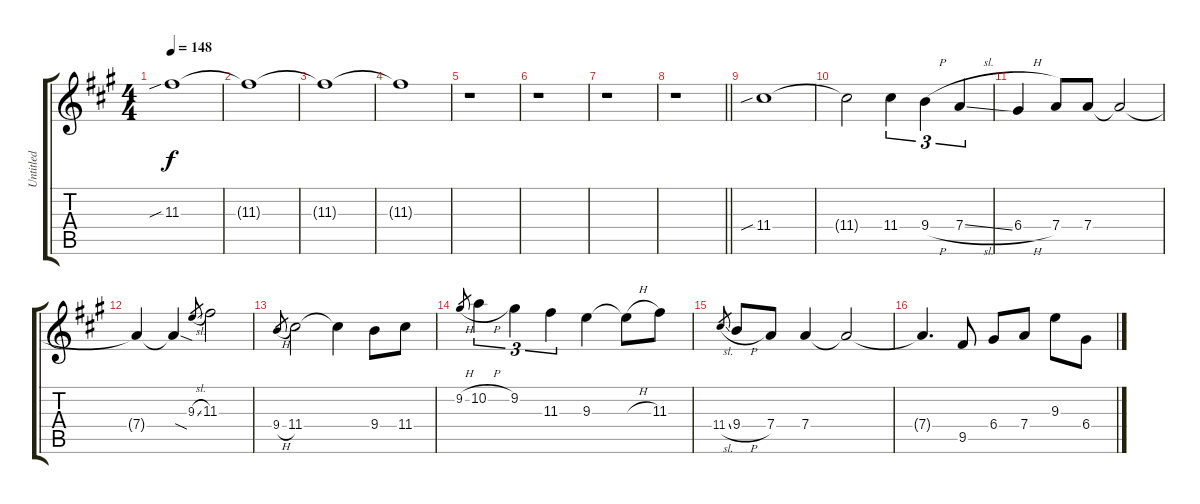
\track ("Untitled" "Untitled") {instrument overdrivenguitar}
\staff {score tabs}
\tuning (E4 B3 G3 D3 A2 E2) {hide}
\ts (4 4)
\tempo 148
\clef g2
\ks a
11.3{sib}.1{dy f} |
11.3{t}.1 |
11.3{t}.1 |
11.3{t}.1 |
r.1 |
r.1 |
r.1 |
\barLineRight lightlight
r.1 |
11.4{sib}.1 |
11.4{t}.2 11.4.4{tu (3 2)} 9.4{h}.4{tu (3 2)} 7.4{sl}.4{tu (3 2)} |
6.4{h}.4 7.4.8 7.4.8 7.4{t}.2 |
7.4{t}.4 7.4{sod t}.4 9.3{sl}.8{gr} 11.3.2 |
9.4{h}.8{gr} 11.4.2 11.4{t}.4 9.4.8 11.4.8 |
9.2{h}.8{gr} 10.2{h}.4{tu (3 2)} 9.2.4{tu (3 2)} 11.3.4{tu (3 2)} 9.3.4 9.3{h t}.8 11.3.8 |
11.4{sl}.8{gr} 9.4{h}.8 7.4.8 7.4.4 7.4{t}.2 |
7.4{t}.4{d} 9.5.8 6.4.8 7.4.8 9.3.8 6.4.8
